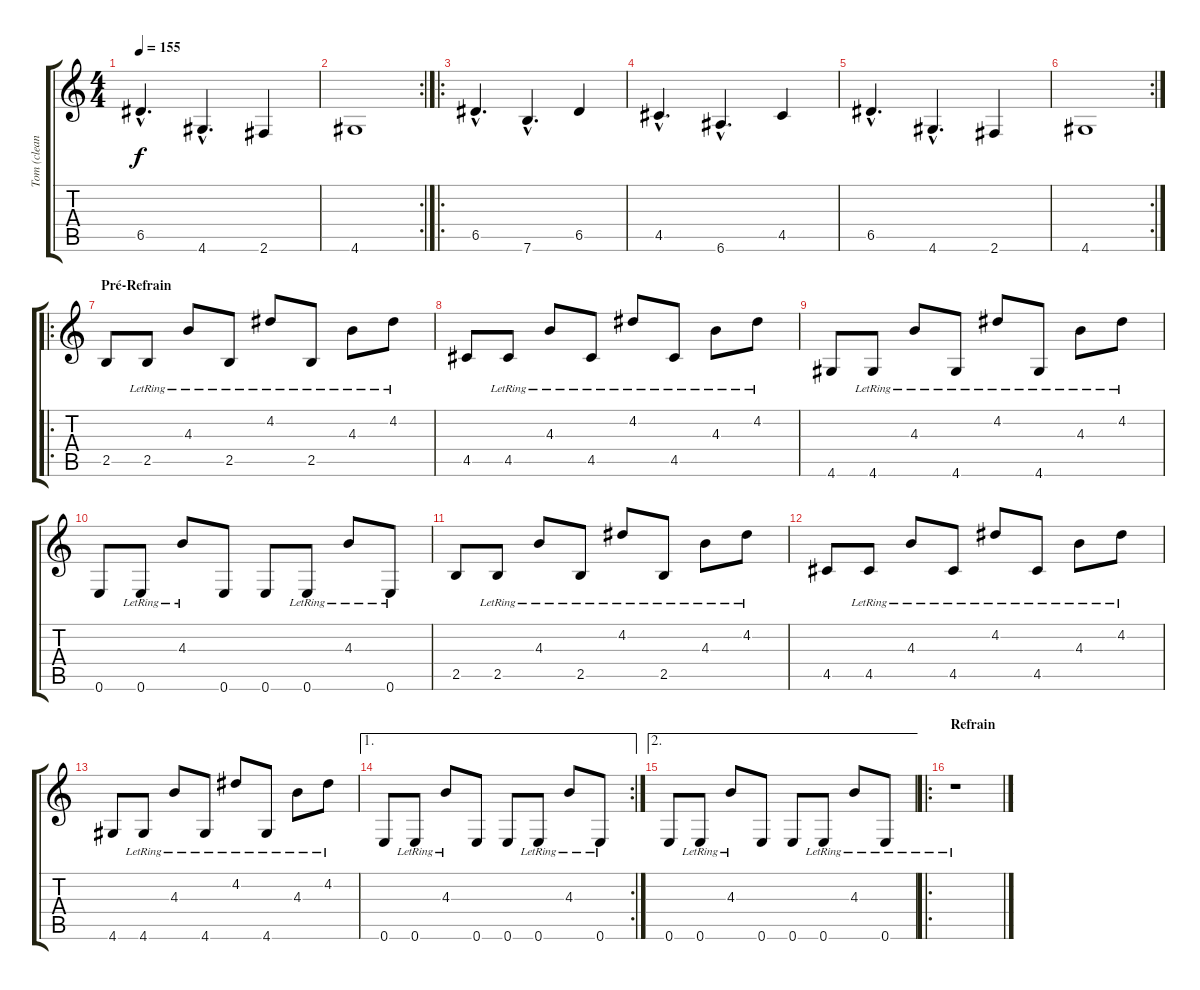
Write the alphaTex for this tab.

\track ("Tom (clean)" "Tom (clean") {instrument electricguitarclean}
\staff {score tabs}
\tuning (E4 B3 G3 D3 A2 E2) {hide}
\ts (4 4)
\tempo 155
\clef g2
\ks c
6.5{hac}.4{d dy f} 4.6{hac}.4{d} 2.6.4 |
\rc 2
4.6.1 |
\ro
6.5{hac}.4{d} 7.6{hac}.4{d} 6.5.4 |
4.5{hac}.4{d} 6.6{hac}.4{d} 4.5.4 |
6.5{hac}.4{d} 4.6{hac}.4{d} 2.6.4 |
\rc 2
4.6.1 |
\ro
\section ("" "Pré-Refrain")
2.5.8 2.5{lr}.8 4.3{lr}.8 2.5{lr}.8 4.2{lr}.8 2.5{lr}.8 4.3{lr}.8 4.2{lr}.8 |
4.5.8 4.5{lr}.8 4.3{lr}.8 4.5{lr}.8 4.2{lr}.8 4.5{lr}.8 4.3{lr}.8 4.2{lr}.8 |
4.6.8 4.6{lr}.8 4.3{lr}.8 4.6{lr}.8 4.2{lr}.8 4.6{lr}.8 4.3{lr}.8 4.2{lr}.8 |
0.6.8 0.6{lr}.8 4.3{lr}.8 0.6.8 0.6.8 0.6{lr}.8 4.3{lr}.8 0.6{lr}.8 |
2.5.8 2.5{lr}.8 4.3{lr}.8 2.5{lr}.8 4.2{lr}.8 2.5{lr}.8 4.3{lr}.8 4.2{lr}.8 |
4.5.8 4.5{lr}.8 4.3{lr}.8 4.5{lr}.8 4.2{lr}.8 4.5{lr}.8 4.3{lr}.8 4.2{lr}.8 |
4.6.8 4.6{lr}.8 4.3{lr}.8 4.6{lr}.8 4.2{lr}.8 4.6{lr}.8 4.3{lr}.8 4.2{lr}.8 |
\ae 1
\rc 2
0.6.8 0.6{lr}.8 4.3{lr}.8 0.6.8 0.6.8 0.6{lr}.8 4.3{lr}.8 0.6{lr}.8 |
\ae 2
0.6.8 0.6{lr}.8 4.3{lr}.8 0.6.8 0.6.8 0.6{lr}.8 4.3{lr}.8 0.6{lr}.8 |
\ro
\section ("" "Refrain")
r.1
